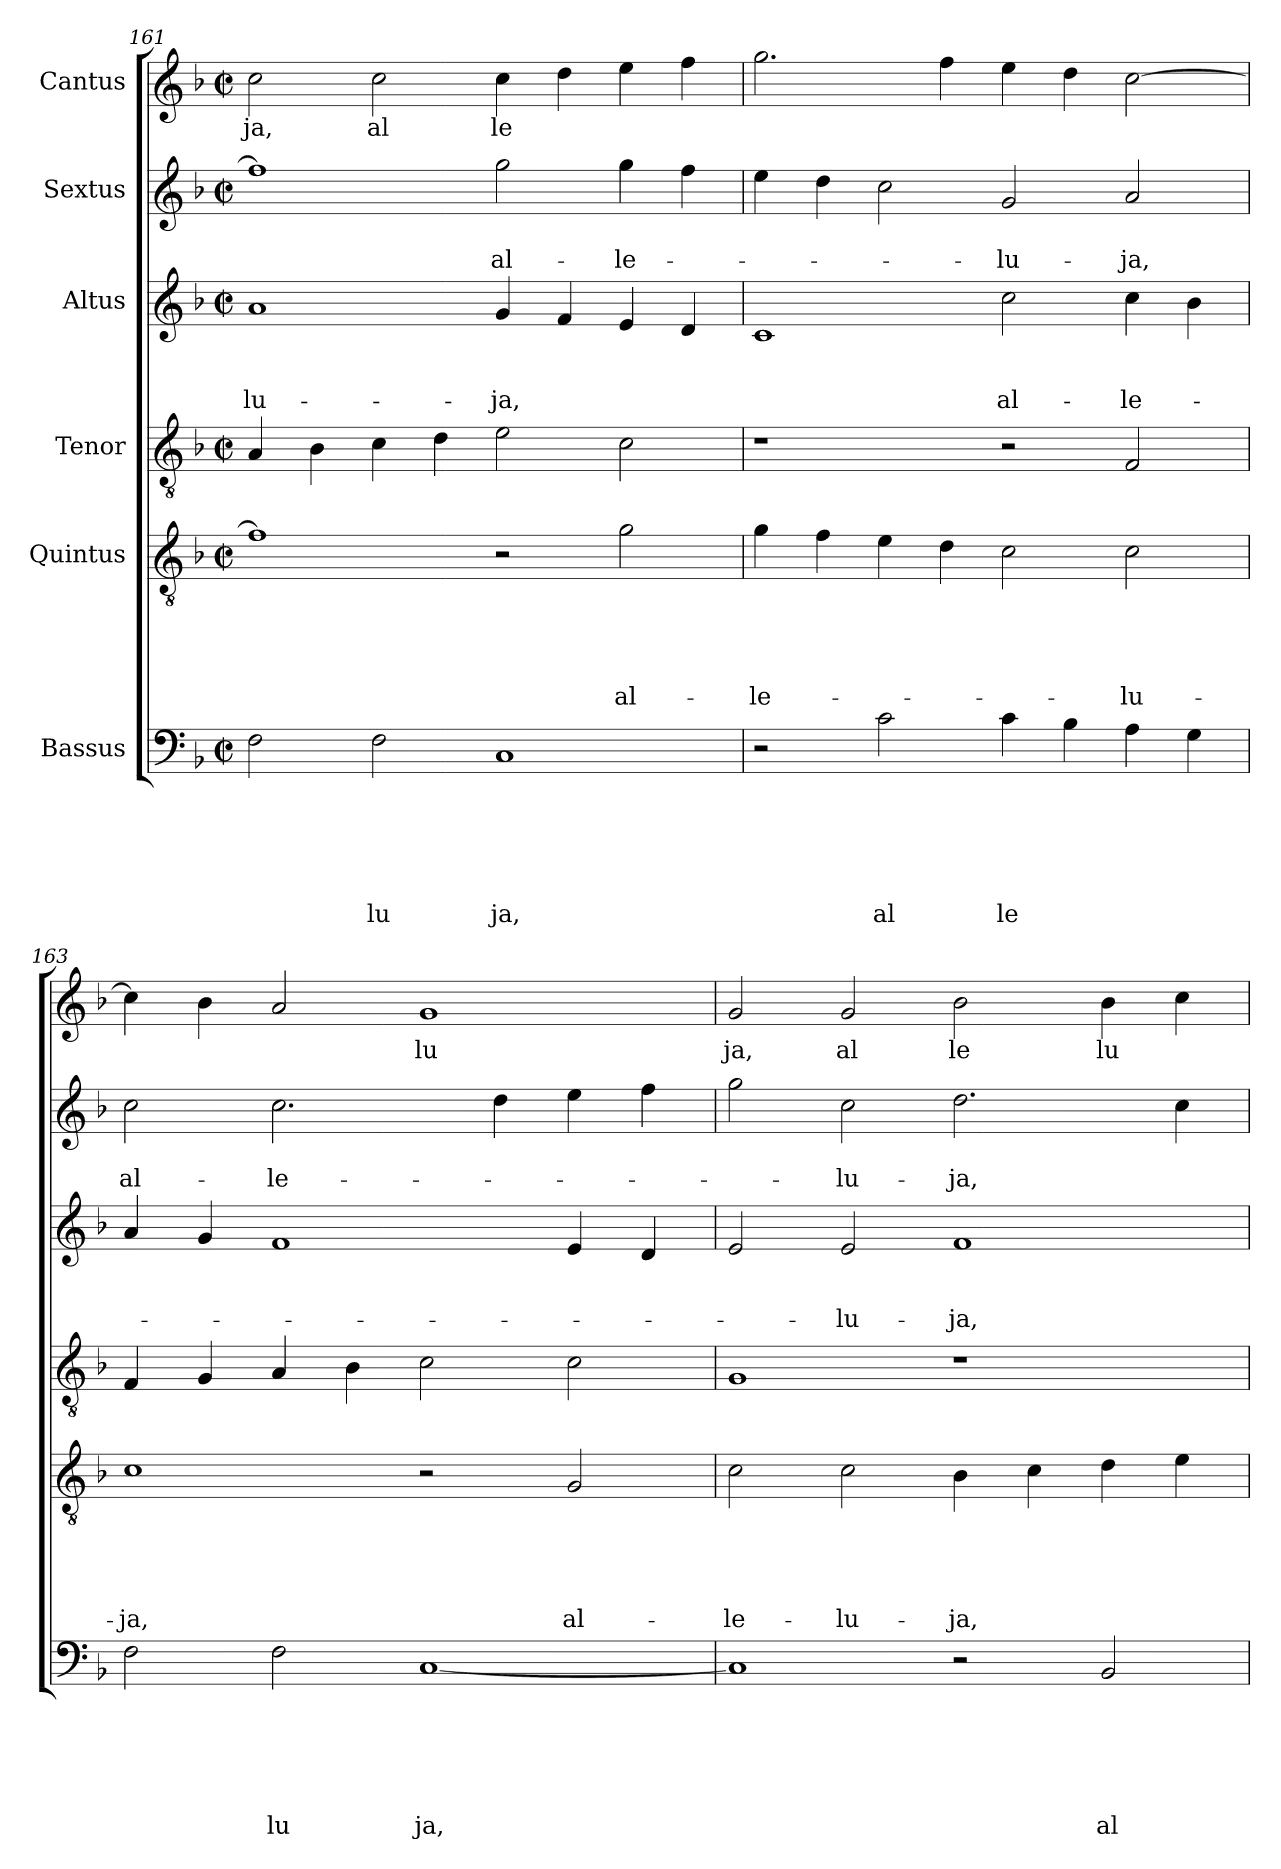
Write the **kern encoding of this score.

**kern	**text	**text	**text	**text	**text	**text	**kern	**text	**text	**text	**text	**text	**kern	**kern	**text	**text	**text	**kern	**text	**text	**kern	**text
*part6	*part6	*part6	*part6	*part6	*part6	*part6	*part5	*part5	*part5	*part5	*part5	*part5	*part4	*part3	*part3	*part3	*part3	*part2	*part2	*part2	*part1	*part1
*staff6	*staff6	*staff6	*staff6	*staff6	*staff6	*staff6	*staff5	*staff5	*staff5	*staff5	*staff5	*staff5	*staff4	*staff3	*staff3	*staff3	*staff3	*staff2	*staff2	*staff2	*staff1	*staff1
*I"Bassus	*	*	*	*	*	*	*I"Quintus	*	*	*	*	*	*I"Tenor	*I"Altus	*	*	*	*I"Sextus	*	*	*I"Cantus	*
!!LO:LB:g=z
*clefF4	*	*	*	*	*	*	*clefGv2	*	*	*	*	*	*clefGv2	*clefG2	*	*	*	*clefG2	*	*	*clefG2	*
*k[b-]	*	*	*	*	*	*	*k[b-]	*	*	*	*	*	*k[b-]	*k[b-]	*	*	*	*k[b-]	*	*	*k[b-]	*
*F:	*	*	*	*	*	*	*F:	*	*	*	*	*	*F:	*F:	*	*	*	*F:	*	*	*F:	*
*M2/2	*	*	*	*	*	*	*M2/2	*	*	*	*	*	*M2/2	*M2/2	*	*	*	*M2/2	*	*	*M2/2	*
*met(c|)	*	*	*	*	*	*	*met(c|)	*	*	*	*	*	*met(c|)	*met(c|)	*	*	*	*met(c|)	*	*	*met(c|)	*
=161	=161	=161	=161	=161	=161	=161	=161	=161	=161	=161	=161	=161	=161	=161	=161	=161	=161	=161	=161	=161	=161	=161
!	!	!	!	!	!	!	!	!	!	!	!	!	!	!	!	!	!LO:LY:b	!	!	!	!	!LO:LY:b
2F\	.	.	.	.	.	.	1f]	.	.	.	.	.	4A/	1a	.	.	lu-	1ff]	.	.	2cc\	-ja,
.	.	.	.	.	.	.	.	.	.	.	.	.	4B-\	.	.	.	.	.	.	.	.	.
!	!	!	!	!	!	!LO:LY:b	!	!	!	!	!	!	!	!	!	!	!	!	!	!	!	!LO:LY:b
2F\	.	.	.	.	.	lu	.	.	.	.	.	.	4c\	.	.	.	.	.	.	.	2cc\	al
.	.	.	.	.	.	.	.	.	.	.	.	.	4d\	.	.	.	.	.	.	.	.	.
!	!	!	!	!	!	!LO:LY:b	!	!	!	!	!	!	!	!	!	!	!LO:LY:b	!	!	!LO:LY:b	!	!LO:LY:b
1C	.	.	.	.	.	ja,	2r	.	.	.	.	.	2e\	4g/	.	.	-ja,	2gg\	.	al-	4cc\	le
.	.	.	.	.	.	.	.	.	.	.	.	.	.	4f/	.	.	.	.	.	.	4dd\	.
!	!	!	!	!	!	!	!	!	!	!	!	!LO:LY:b	!	!	!	!	!	!	!	!LO:LY:b	!	!
.	.	.	.	.	.	.	2g\	.	.	.	.	al-	2c\	4e/	.	.	.	4gg\	.	-le-	4ee\	.
.	.	.	.	.	.	.	.	.	.	.	.	.	.	4d/	.	.	.	4ff\	.	.	4ff\	.
=162	=162	=162	=162	=162	=162	=162	=162	=162	=162	=162	=162	=162	=162	=162	=162	=162	=162	=162	=162	=162	=162	=162
!	!	!	!	!	!	!	!	!	!	!	!	!LO:LY:b	!	!	!	!	!	!	!	!	!	!
2r	.	.	.	.	.	.	4g\	.	.	.	.	-le-	1r	1c	.	.	.	4ee\	.	.	2.gg\	.
.	.	.	.	.	.	.	4f\	.	.	.	.	.	.	.	.	.	.	4dd\	.	.	.	.
!	!	!	!	!	!	!LO:LY:b	!	!	!	!	!	!	!	!	!	!	!	!	!	!	!	!
2c\	.	.	.	.	.	al	4e\	.	.	.	.	.	.	.	.	.	.	2cc\	.	.	.	.
.	.	.	.	.	.	.	4d\	.	.	.	.	.	.	.	.	.	.	.	.	.	4ff\	.
!	!	!	!	!	!	!LO:LY:b	!	!	!	!	!	!	!	!	!	!	!LO:LY:b	!	!	!LO:LY:b	!	!
4c\	.	.	.	.	.	le	2c\	.	.	.	.	.	2r	2cc\	.	.	al-	2g/	.	-lu-	4ee\	.
4B-\	.	.	.	.	.	.	.	.	.	.	.	.	.	.	.	.	.	.	.	.	4dd\	.
!	!	!	!	!	!	!	!	!	!	!	!	!LO:LY:b	!	!	!	!	!LO:LY:b	!	!	!LO:LY:b	!	!
4A\	.	.	.	.	.	.	2c\	.	.	.	.	-lu-	2F/	4cc\	.	.	-le-	2a/	.	-ja,	[>2cc\	.
4G\	.	.	.	.	.	.	.	.	.	.	.	.	.	4b-\	.	.	.	.	.	.	.	.
=163	=163	=163	=163	=163	=163	=163	=163	=163	=163	=163	=163	=163	=163	=163	=163	=163	=163	=163	=163	=163	=163	=163
!	!	!	!	!	!	!	!	!	!	!	!	!LO:LY:b	!	!	!	!	!	!	!	!LO:LY:b	!	!
2F\	.	.	.	.	.	.	1c	.	.	.	.	-ja,	4F/	4a/	.	.	.	2cc\	.	al-	4cc\]	.
.	.	.	.	.	.	.	.	.	.	.	.	.	4G/	4g/	.	.	.	.	.	.	4b-\	.
!	!	!	!	!	!	!LO:LY:b	!	!	!	!	!	!	!	!	!	!	!	!	!	!LO:LY:b	!	!
2F\	.	.	.	.	.	lu	.	.	.	.	.	.	4A/	1f	.	.	.	2.cc\	.	-le-	2a/	.
.	.	.	.	.	.	.	.	.	.	.	.	.	4B-\	.	.	.	.	.	.	.	.	.
!	!	!	!	!	!	!LO:LY:b	!	!	!	!	!	!	!	!	!	!	!	!	!	!	!	!LO:LY:b
[<1C	.	.	.	.	.	ja,	2r	.	.	.	.	.	2c\	.	.	.	.	.	.	.	1g	lu
.	.	.	.	.	.	.	.	.	.	.	.	.	.	.	.	.	.	4dd\	.	.	.	.
!	!	!	!	!	!	!	!	!	!	!	!	!LO:LY:b	!	!	!	!	!	!	!	!	!	!
.	.	.	.	.	.	.	2G/	.	.	.	.	al-	2c\	4e/	.	.	.	4ee\	.	.	.	.
.	.	.	.	.	.	.	.	.	.	.	.	.	.	4d/	.	.	.	4ff\	.	.	.	.
=164	=164	=164	=164	=164	=164	=164	=164	=164	=164	=164	=164	=164	=164	=164	=164	=164	=164	=164	=164	=164	=164	=164
!	!	!	!	!	!	!	!	!	!	!	!	!LO:LY:b	!	!	!	!	!	!	!	!	!	!LO:LY:b
1C]	.	.	.	.	.	.	2c\	.	.	.	.	-le-	1G	2e/	.	.	.	2gg\	.	.	2g/	ja,
!	!	!	!	!	!	!	!	!	!	!	!	!LO:LY:b	!	!	!	!	!LO:LY:b	!	!	!LO:LY:b	!	!LO:LY:b
.	.	.	.	.	.	.	2c\	.	.	.	.	-lu-	.	2e/	.	.	-lu-	2cc\	.	-lu-	2g/	al
!	!	!	!	!	!	!	!	!	!	!	!	!LO:LY:b	!	!	!	!	!LO:LY:b	!	!	!LO:LY:b	!	!LO:LY:b
2r	.	.	.	.	.	.	4B-\	.	.	.	.	-ja,	1r	1f	.	.	-ja,	2.dd\	.	-ja,	2b-\	le
.	.	.	.	.	.	.	4c\	.	.	.	.	.	.	.	.	.	.	.	.	.	.	.
!	!	!	!	!	!	!LO:LY:b	!	!	!	!	!	!	!	!	!	!	!	!	!	!	!	!LO:LY:b
2BB-/	.	.	.	.	.	al	4d\	.	.	.	.	.	.	.	.	.	.	.	.	.	4b-\	lu
.	.	.	.	.	.	.	4e\	.	.	.	.	.	.	.	.	.	.	4cc\	.	.	4cc\	.
=	=	=	=	=	=	=	=	=	=	=	=	=	=	=	=	=	=	=	=	=	=	=
*-	*-	*-	*-	*-	*-	*-	*-	*-	*-	*-	*-	*-	*-	*-	*-	*-	*-	*-	*-	*-	*-	*-
